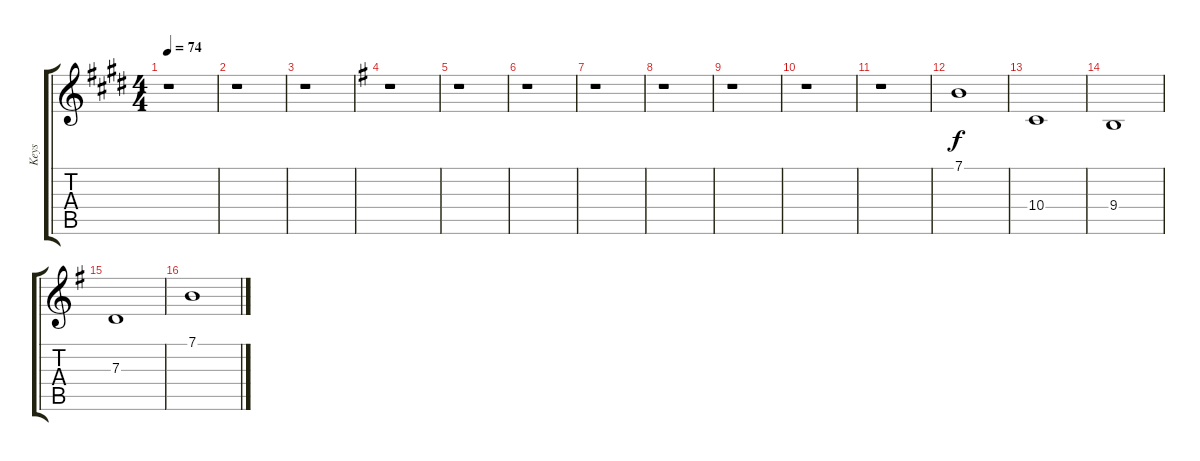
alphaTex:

\track ("Keys" "Keys") {instrument choiraahs}
\staff {score tabs}
\tuning (E4 B3 G3 D3 A2 E2) {hide}
\ts (4 4)
\tempo 74
\clef g2
\ks e
r.1{dy f} |
r.1 |
r.1 |
\ks g
r.1 |
r.1 |
r.1 |
r.1 |
r.1 |
r.1 |
r.1 |
r.1 |
7.1.1{volume 12 instrument choiraahs} |
10.4.1 |
9.4.1 |
7.3.1 |
7.1.1
